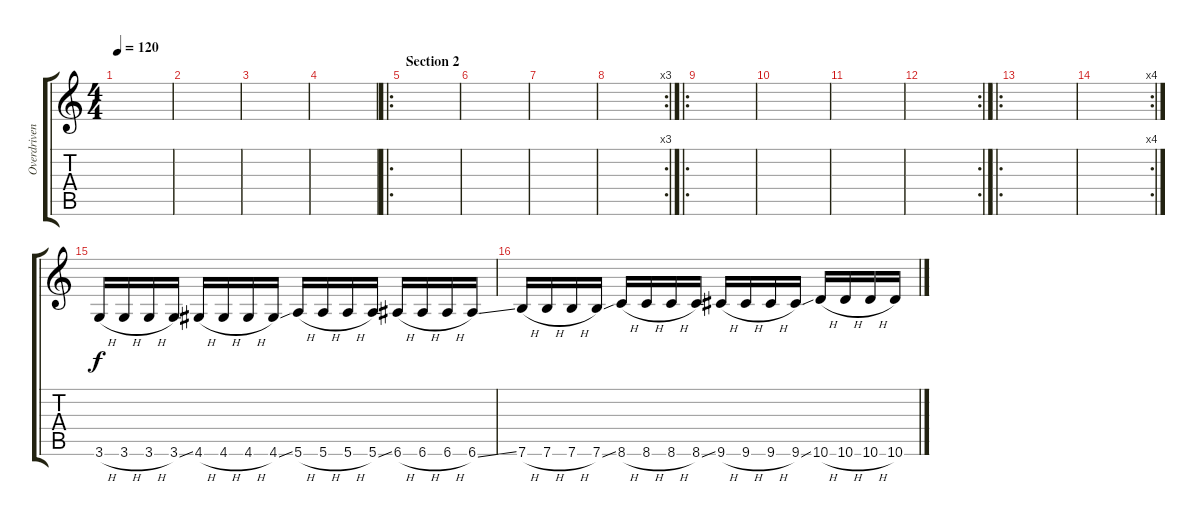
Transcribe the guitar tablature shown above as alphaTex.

\track ("Overdriven Guitar" "Overdriven") {instrument overdrivenguitar}
\staff {score tabs}
\tuning (E4 B3 G3 D3 A2 E2) {hide}
\ts (4 4)
\tempo 120
\clef g2
\ks c
|
|
|
|
\ro
\section ("" "Section 2")
|
|
|
\rc 3
|
\ro
|
|
|
\rc 2
|
\ro
|
\rc 4
|
3.6{h}.16 3.6{h}.16 3.6{h}.16 3.6{ss}.16 4.6{h}.16 4.6{h}.16 4.6{h}.16 4.6{ss}.16 5.6{h}.16 5.6{h}.16 5.6{h}.16 5.6{ss}.16 6.6{h}.16 6.6{h}.16 6.6{h}.16 6.6{ss}.16 |
7.6{h}.16 7.6{h}.16 7.6{h}.16 7.6{ss}.16 8.6{h}.16 8.6{h}.16 8.6{h}.16 8.6{ss}.16 9.6{h}.16 9.6{h}.16 9.6{h}.16 9.6{ss}.16 10.6{h}.16 10.6{h}.16 10.6{h}.16 10.6{ss}.16
